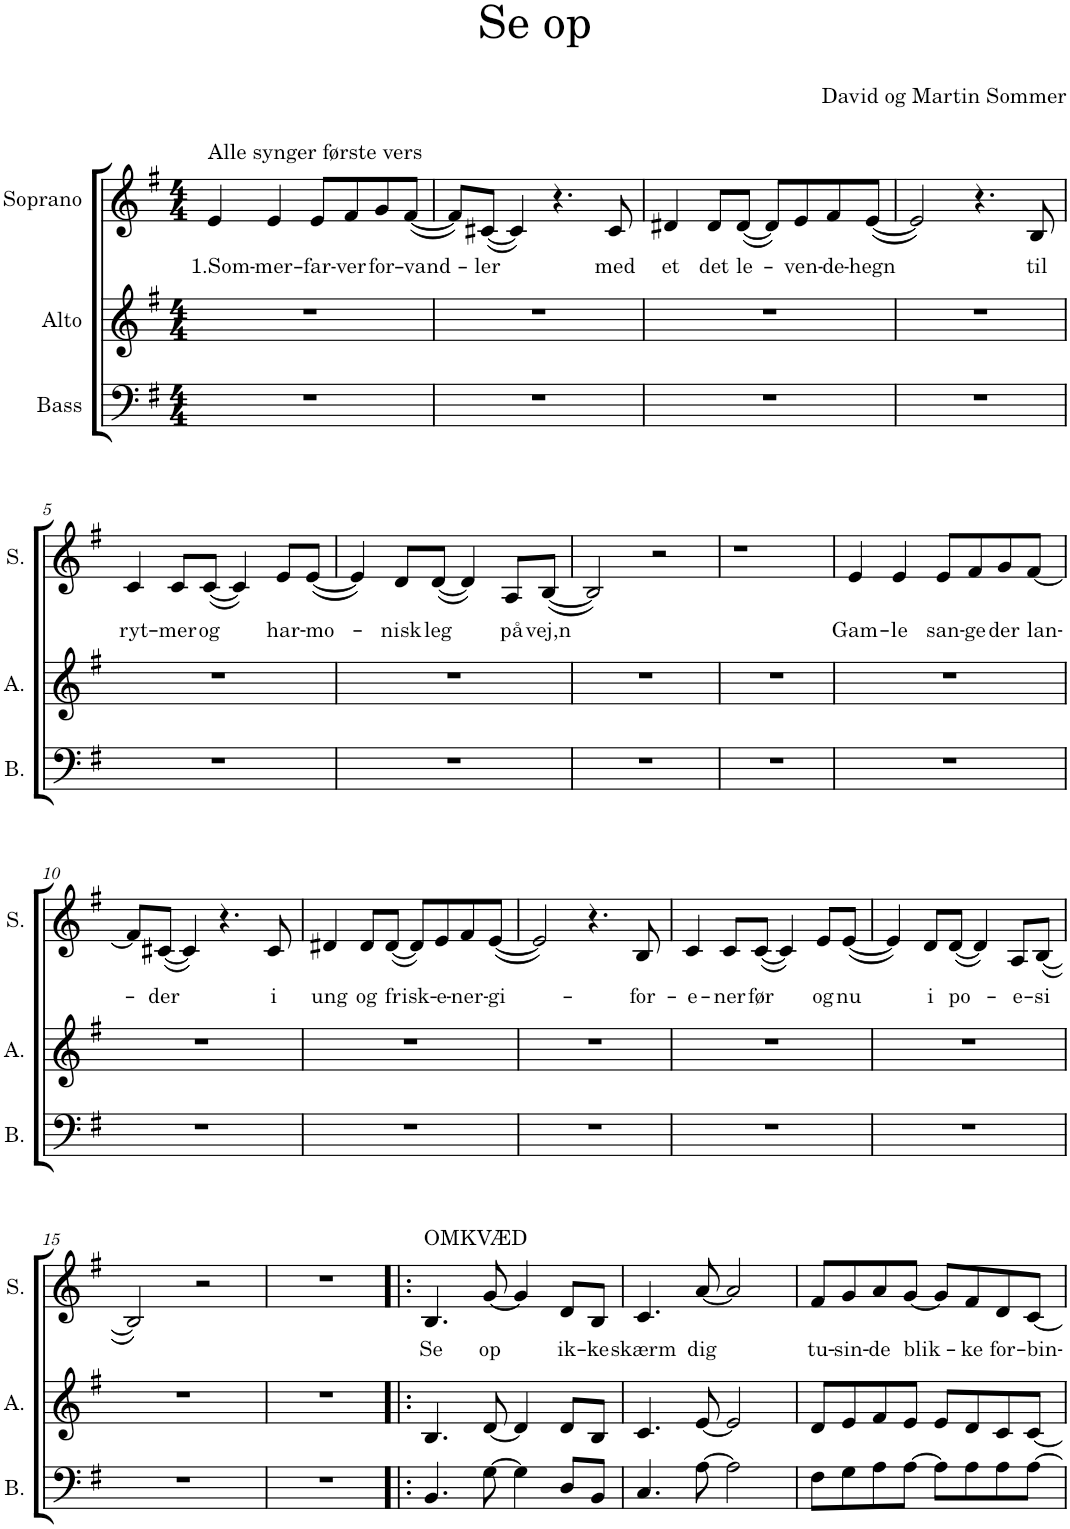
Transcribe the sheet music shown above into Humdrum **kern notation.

**kern	**kern	**kern	**text
*part3	*part2	*part1	*part1
*staff3	*staff2	*staff1	*staff1
*I"Bass	*I"Alto	*I"Soprano	*
*I'B.	*I'A.	*I'S.	*
*clefF4	*clefG2	*clefG2	*
*k[f#]	*k[f#]	*k[f#]	*
*M4/4	*M4/4	*M4/4	*
=1	=1	=1	=1
!	!	!LO:TX:a:t=Alle synger første vers	!
!	!	!	!LO:LY:b
1r	1r	4e/	1.Som-
!	!	!	!LO:LY:b
.	.	4e/	-mer-
!	!	!	!LO:LY:b
.	.	8e/L	-far-
!	!	!	!LO:LY:b
.	.	8f#/	-ver
!	!	!	!LO:LY:b
.	.	8g/	for-
!	!	!	!LO:LY:b
.	.	([8f#/J	-vand-
=2	=2	=2	=2
1r	1r	8f#/L])	.
!	!	!	!LO:LY:b
.	.	([8c#X/J	ler
.	.	4c#/])	.
.	.	4.r	.
!	!	!	!LO:LY:b
.	.	8c#/	med
=3	=3	=3	=3
!	!	!	!LO:LY:b
1r	1r	4d#X/	et
!	!	!	!LO:LY:b
.	.	8d#/L	det
!	!	!	!LO:LY:b
.	.	([8d#/J	le-
.	.	8d#/L])	.
!	!	!	!LO:LY:b
.	.	8e/	-ven-
!	!	!	!LO:LY:b
.	.	8f#/	-de-
!	!	!	!LO:LY:b
.	.	([8e/J	-hegn
=4	=4	=4	=4
1r	1r	2e/])	.
.	.	4.r	.
!	!	!	!LO:LY:b
.	.	8B/	til
!!LO:LB:g=z
=5	=5	=5	=5
!	!	!	!LO:LY:b
1r	1r	4c/	ryt-
!	!	!	!LO:LY:b
.	.	8c/L	-mer
!	!	!	!LO:LY:b
.	.	([8c/J	og
.	.	4c/])	.
!	!	!	!LO:LY:b
.	.	8e/L	har-
!	!	!	!LO:LY:b
.	.	([8e/J	-mo-
=6	=6	=6	=6
1r	1r	4e/])	.
!	!	!	!LO:LY:b
.	.	8d/L	-nisk
!	!	!	!LO:LY:b
.	.	([8d/J	leg
.	.	4d/])	.
!	!	!	!LO:LY:b
.	.	8A/L	på
!	!	!	!LO:LY:b
.	.	([8B/J	vej,n
=7	=7	=7	=7
1r	1r	2B/])	.
.	.	2r	.
=8	=8	=8	=8
1r	1r	1r	.
=9	=9	=9	=9
!	!	!	!LO:LY:b
1r	1r	4e/	Gam-
!	!	!	!LO:LY:b
.	.	4e/	-le
!	!	!	!LO:LY:b
.	.	8e/L	san-
!	!	!	!LO:LY:b
.	.	8f#/	-ge
!	!	!	!LO:LY:b
.	.	8g/	der
!	!	!	!LO:LY:b
.	.	[8f#/J	lan-
!!LO:LB:g=z
=10	=10	=10	=10
1r	1r	8f#/L]	.
!	!	!	!LO:LY:b
.	.	([8c#X/J	der
.	.	4c#/])	.
.	.	4.r	.
!	!	!	!LO:LY:b
.	.	8c#/	i
=11	=11	=11	=11
!	!	!	!LO:LY:b
1r	1r	4d#X/	ung
!	!	!	!LO:LY:b
.	.	8d#/L	og
!	!	!	!LO:LY:b
.	.	([8d#/J	frisk-
.	.	8d#/L])	.
!	!	!	!LO:LY:b
.	.	8e/	-e-
!	!	!	!LO:LY:b
.	.	8f#/	-ner-
!	!	!	!LO:LY:b
.	.	([8e/J	-gi-
=12	=12	=12	=12
1r	1r	2e/])	.
.	.	4.r	.
!	!	!	!LO:LY:b
.	.	8B/	-for-
=13	=13	=13	=13
!	!	!	!LO:LY:b
1r	1r	4c/	e-
!	!	!	!LO:LY:b
.	.	8c/L	-ner
!	!	!	!LO:LY:b
.	.	([8c/J	før
.	.	4c/])	.
!	!	!	!LO:LY:b
.	.	8e/L	og
!	!	!	!LO:LY:b
.	.	([8e/J	nu
=14	=14	=14	=14
1r	1r	4e/])	.
!	!	!	!LO:LY:b
.	.	8d/L	i
!	!	!	!LO:LY:b
.	.	([8d/J	po-
.	.	4d/])	.
!	!	!	!LO:LY:b
.	.	8A/L	-e-
!	!	!	!LO:LY:b
.	.	([8B/J	-si
!!LO:LB:g=z
=15	=15	=15	=15
1r	1r	2B/])	.
.	.	2r	.
=16	=16	=16	=16
1r	1r	1r	.
=17!|:	=17!|:	=17!|:	=17!|:
!	!	!LO:TX:a:t=OMKVÆD	!
!	!	!	!LO:LY:b
4.BB/	4.B/	4.B/	Se
!	!	!	!LO:LY:b
[8G\	[8d/	[8g/	op
4G\]	4d/]	4g/]	.
!	!	!	!LO:LY:b
8D/L	8d/L	8d/L	ik-
!	!	!	!LO:LY:b
8BB/J	8B/J	8B/J	-ke
=18	=18	=18	=18
!	!	!	!LO:LY:b
4.C/	4.c/	4.c/	skærm
!	!	!	!LO:LY:b
[8A\	[8e/	[8a/	dig
2A\]	2e/]	2a/]	.
=19	=19	=19	=19
!	!	!	!LO:LY:b
8F#\L	8d/L	8f#/L	tu-
!	!	!	!LO:LY:b
8G\	8e/	8g/	-sin-
!	!	!	!LO:LY:b
8A\	8f#/	8a/	-de
!	!	!	!LO:LY:b
[8A\J	8e/J	[8g/J	blik-
8A\L]	8e/L	8g/L]	.
!	!	!	!LO:LY:b
8A\	8d/	8f#/	-ke
!	!	!	!LO:LY:b
8A\	8c/	8d/	for-
!	!	!	!LO:LY:b
[8A\J	[8c/J	[8c/J	-bin-
=	=	=	=
*-	*-	*-	*-
